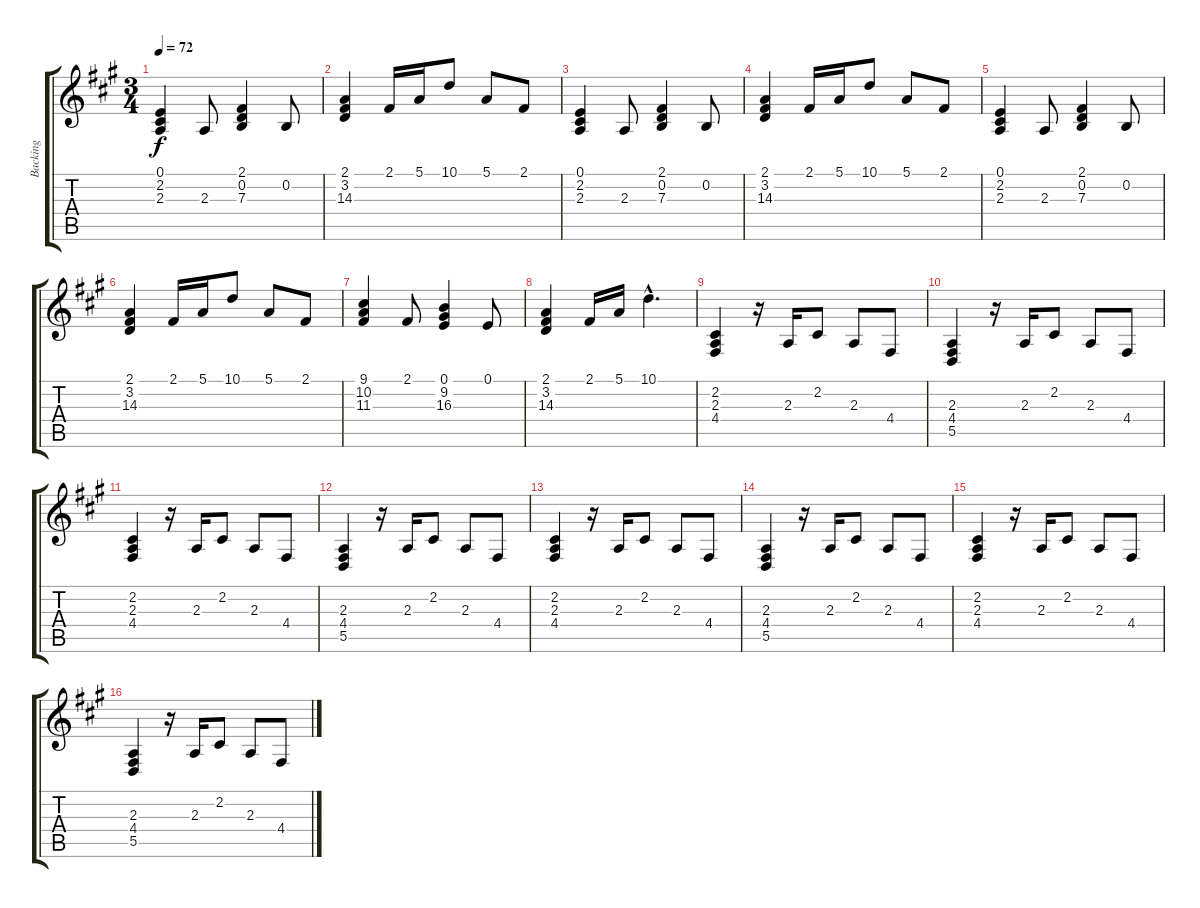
\track ("Backing" "Backing") {instrument stringensemble1}
\staff {score tabs}
\tuning (E4 B3 G3 D3 A2 E2) {hide}
\ts (3 4)
\tempo 72
\clef g2
\ks a
(0.1 2.2 2.3).4{dy f} 2.3.8 (2.1 0.2 7.3).4 0.2.8 |
(2.1 3.2 14.3).4 2.1.16 5.1.16 10.1.8 5.1.8 2.1.8 |
(0.1 2.2 2.3).4 2.3.8 (2.1 0.2 7.3).4 0.2.8 |
(2.1 3.2 14.3).4 2.1.16 5.1.16 10.1.8 5.1.8 2.1.8 |
(0.1 2.2 2.3).4 2.3.8 (2.1 0.2 7.3).4 0.2.8 |
(2.1 3.2 14.3).4 2.1.16 5.1.16 10.1.8 5.1.8 2.1.8 |
(9.1 10.2 11.3).4 2.1.8 (0.1 9.2 16.3).4 0.1.8 |
(2.1 3.2 14.3).4 2.1.16 5.1.16 10.1{hac}.4{d} |
(2.2 2.3 4.4).4 r.16 2.3.16 2.2.8 2.3.8 4.4.8 |
(2.3 4.4 5.5).4 r.16 2.3.16 2.2.8 2.3.8 4.4.8 |
(2.2 2.3 4.4).4 r.16 2.3.16 2.2.8 2.3.8 4.4.8 |
(2.3 4.4 5.5).4 r.16 2.3.16 2.2.8 2.3.8 4.4.8 |
(2.2 2.3 4.4).4 r.16 2.3.16 2.2.8 2.3.8 4.4.8 |
(2.3 4.4 5.5).4 r.16 2.3.16 2.2.8 2.3.8 4.4.8 |
(2.2 2.3 4.4).4 r.16 2.3.16 2.2.8 2.3.8 4.4.8 |
(2.3 4.4 5.5).4 r.16 2.3.16 2.2.8 2.3.8 4.4.8
